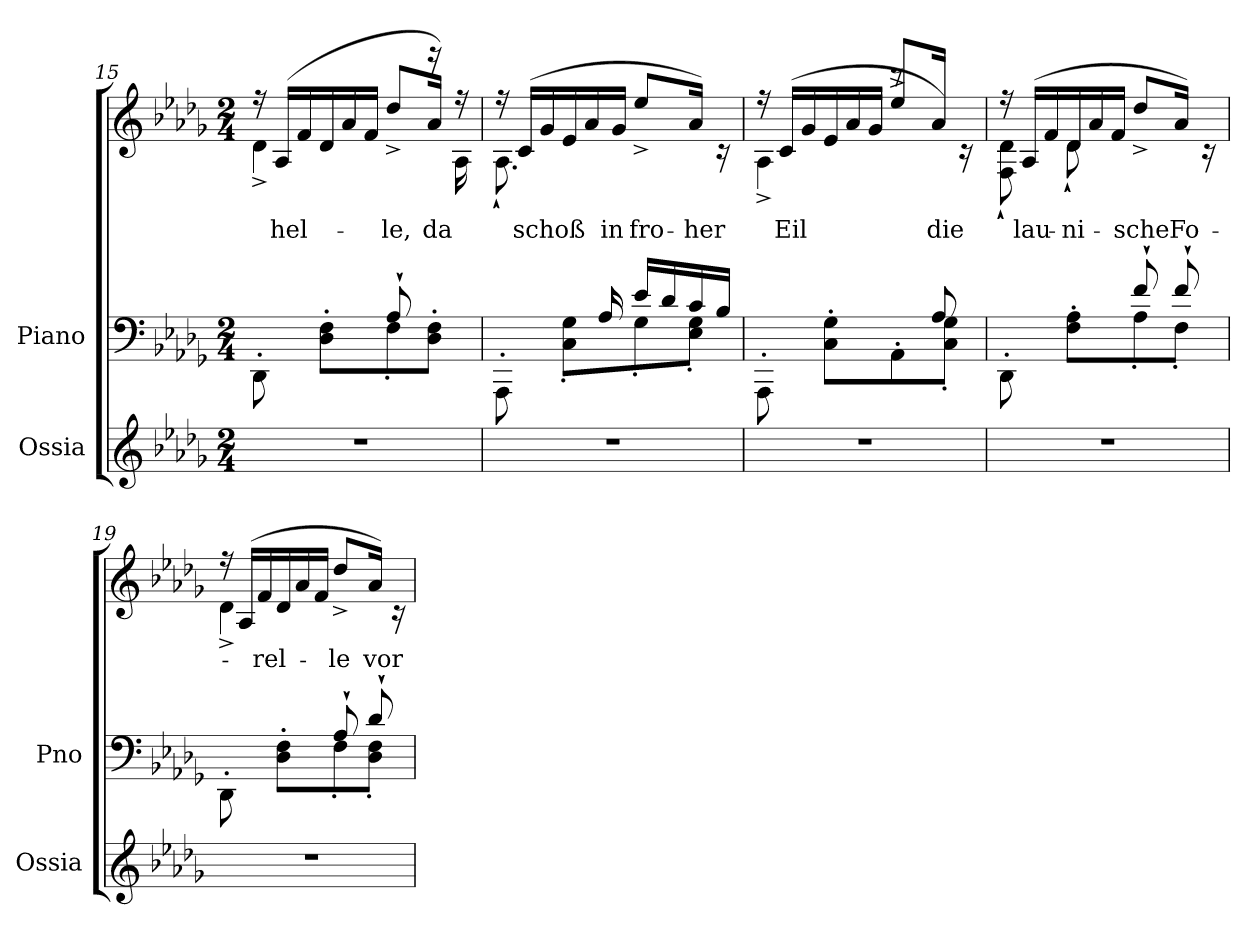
**kern	**kern	**kern	**text
*part2	*part1	*part1	*part1
*staff3	*staff2	*staff1	*staff1
*I"Ossia	*I"Piano	*	*
*I'Ossia	*I'Pno	*	*
*clefG2	*clefF4	*clefG2	*
*k[b-e-a-d-g-]	*k[b-e-a-d-g-]	*k[b-e-a-d-g-]	*
*M2/4	*M2/4	*M2/4	*
=15	=15	=15	=15
*	*^	*	*
*	*	*	*Xtuplet	*
*	*	*	*^	*
2r	4ryy	8DD-'\	24r	4d->^\	.
!	!	!	!	!	!LO:LY:a
.	.	.	(>24A-</LL	.	hel-
.	.	.	24f</	.	.
.	.	8D-\>'< 8F\>'<L	24d-</	.	.
.	.	.	24a-</	.	.
.	.	.	24f</JJ	.	.
!	!	!	!	!	!LO:LY:a
.	8A-`/	8F>'\	8dd-^/L	8ryy	-le,
!	!	!	!	!	!LO:LY:a
.	8ryy	8D-\' 8F\'J	16a-/Jk)	16rggg	da
.	.	.	16r	16A->\	.
=16	=16	=16	=16	=16	=16
2r	8.ryy	8AAA-'\	24r	8.A->`\	.
!	!	!	!	!	!LO:LY:a
.	.	.	(>24c</LL	.	schoß
.	.	.	24g-</	.	.
.	.	8C\<'< 8G-\<'<L	24e-</	.	.
.	.	.	24a-</	.	.
.	16A-/	.	.	4ryy	.
!	!	!	!	!	!LO:LY:a
.	.	.	24g-</JJ	.	in
!	!	!	!	!	!LO:LY:a
.	16e-/LL	8G-'\	8ee-^/L	.	fro-
.	16d-/	.	.	.	.
!	!	!	!	!	!LO:LY:a
.	16c/	8E-\' 8G-\'J	16a-/Jk)	.	-her
.	16B-/JJ	.	16rc	16ryy	.
!!LO:LB:g=z	!!
=17	=17	=17	=17	=17	=17
2r	4.ryy	8AAA-'\	24r	4A-<^\	.
!	!	!	!	!	!LO:LY:a
.	.	.	(>24c</LL	.	Eil
.	.	.	24g-</	.	.
.	.	8C\' 8G-\'L	24e-</	.	.
.	.	.	24a-/	.	.
.	.	.	24g-/JJ	.	.
.	.	8AA-'\	8ee-^/L	8rccc	.
!	!	!	!	!	!LO:LY:a
.	8A-/	8C\' 8G-\'J	16a-/Jk)	8ryy	die
.	.	.	16rc	.	.
=18	=18	=18	=18	=18	=18
2r	4ryy	8DD-'\	24r	8F\` 8d-\`	.
!	!	!	!	!	!LO:LY:a
.	.	.	(>24A-/LL	.	lau-
.	.	.	24f/	.	.
!	!	!	!	!	!LO:LY:a
.	.	8F\' 8A-\'L	24d-/	8d-`\	-ni-
.	.	.	24a-/	.	.
.	.	.	24f/JJ	.	.
!	!	!	!	!	!LO:LY:a
.	8f`/	8A-'\	8dd-^/L	4ryy	-sche
!	!	!	!	!	!LO:LY:a
.	8f`/	8F'\J	16a-/Jk)	.	Fo-
.	.	.	16rc	.	.
=19	=19	=19	=19	=19	=19
2r	4ryy	8DD-'\	24r	4d-^\	.
.	.	.	(>24A-/LL	.	.
!	!	!	!	!	!LO:LY:a
.	.	.	24f/	.	-rel-
.	.	8D-\' 8F\'L	24d-/	.	.
.	.	.	24a-/	.	.
.	.	.	24f/JJ	.	.
!	!	!	!	!	!LO:LY:a
.	8A-`/	8F'\	8dd-^/L	4ryy	-le
!	!	!	!	!	!LO:LY:a
.	8d-`/	8D-\' 8F\'J	16a-/Jk)	.	vor-
.	.	.	16rc	.	.
*	*v	*v	*	*	*
*	*	*v	*v	*
=	=	=	=
*-	*-	*-	*-
